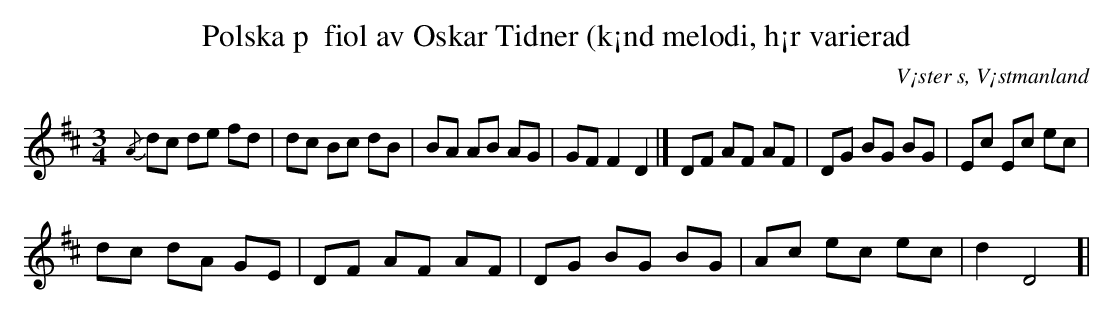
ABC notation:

X:1
T:Polska p  fiol av Oskar Tidner (k¡nd melodi, h¡r varierad
O:V¡ster s, V¡stmanland
M:3/4
L:1/8
K:D
{/A} dc de fd | dc Bc dB | BA AB AG | GF F2 D2 |] DF AF AF | DG BG BG | Ec Ec ec |
dc dA GE | DF AF AF | DG BG BG | Ac ec ec | d2 D4 ]|
